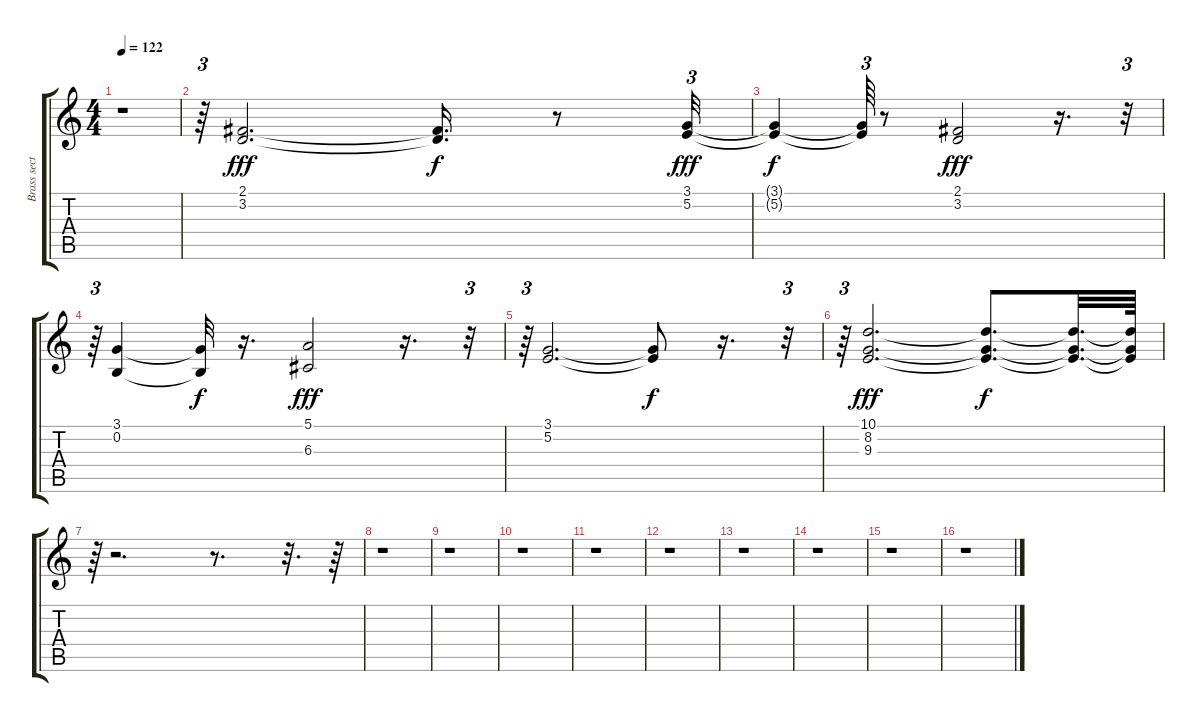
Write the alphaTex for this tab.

\track ("Brass section" "Brass sect") {instrument synthbrass1}
\staff {score tabs}
\tuning (E4 B3 G3 D3 A2 E2) {hide}
\ts (4 4)
\tempo 122
\clef g2
\ks c
r.1{dy fff} |
r.64{tu (3 2)} (2.1 3.2).2{d} (2.1{t} 3.2{t}).16{d dy f} r.8 (3.1 5.2).32{tu (3 2) dy fff} |
(3.1{t} 5.2{t}).4{dy f} (3.1{t} 5.2{t}).64{tu (3 2)} r.8 (2.1 3.2).2{dy fff} r.16{d} r.32{tu (3 2)} |
r.64{tu (3 2)} (3.1 0.2).4 (3.1{t} 0.2{t}).32{dy f} r.16{d} (5.1 6.3).2{dy fff} r.16{d} r.32{tu (3 2)} |
r.64{tu (3 2)} (3.1 5.2).2{d} (3.1{t} 5.2{t}).8{dy f} r.16{d} r.32{tu (3 2)} |
r.64{tu (3 2)} (10.1 8.2 9.3).2{d dy fff} (10.1{t} 8.2{t} 9.3{t}).8{d dy f} (10.1{t} 8.2{t} 9.3{t}).32{d} (10.1{t} 8.2{t} 9.3{t}).64 |
r.64{tu (3 2)} r.2{d} r.8{d} r.32{d} r.64 |
r.1 |
r.1 |
r.1 |
r.1 |
r.1 |
r.1 |
r.1 |
r.1 |
r.1
